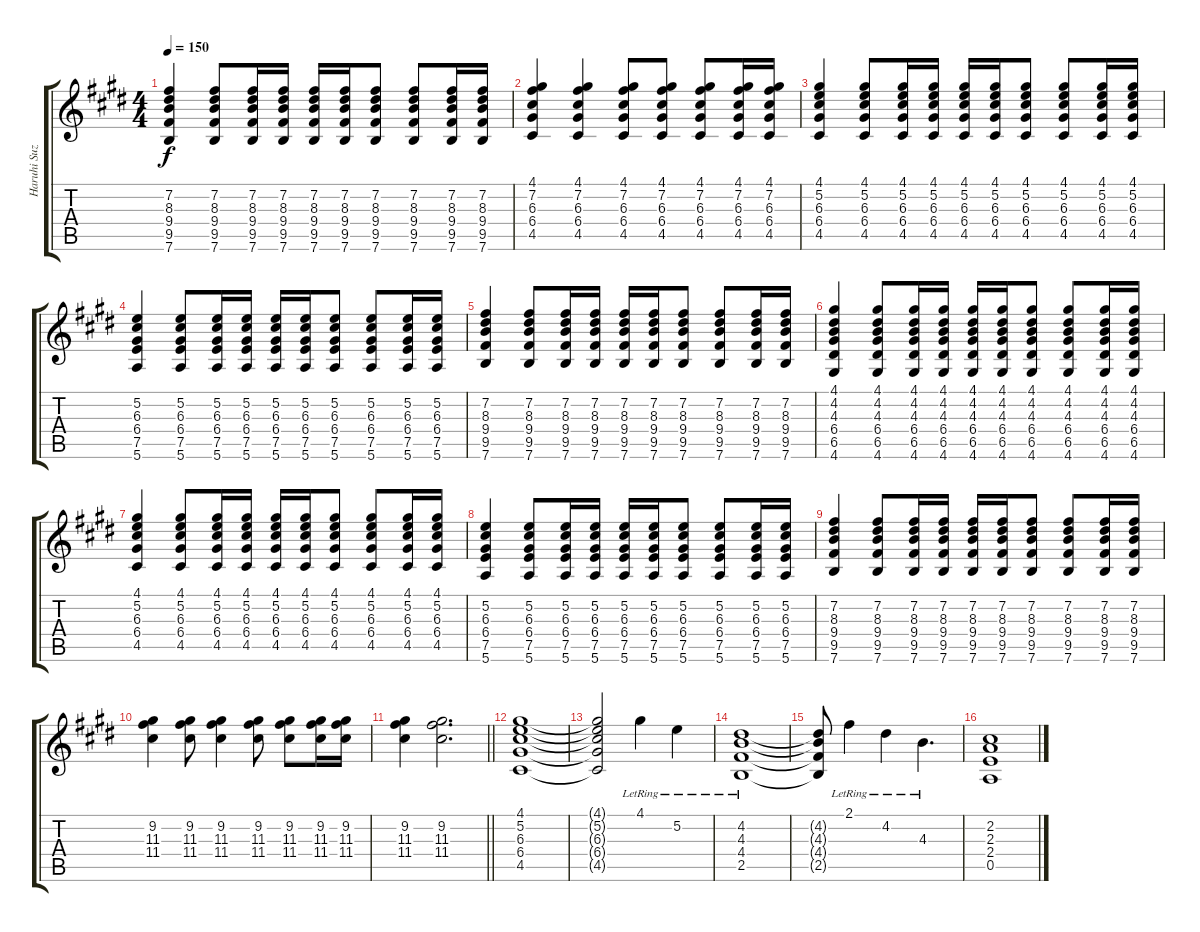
\track ("Haruhi Suzumiya (Rhythm Guitar)" "Haruhi Suz") {instrument distortionguitar}
\staff {score tabs}
\tuning (E4 B3 G3 D3 A2 E2) {hide}
\ts (4 4)
\tempo 150
\clef g2
\ks c#minor
(7.2 8.3 9.4 9.5 7.6).4{dy f} (7.2 8.3 9.4 9.5 7.6).8 (7.2 8.3 9.4 9.5 7.6).16 (7.2 8.3 9.4 9.5 7.6).16 (7.2 8.3 9.4 9.5 7.6).16 (7.2 8.3 9.4 9.5 7.6).16 (7.2 8.3 9.4 9.5 7.6).8 (7.2 8.3 9.4 9.5 7.6).8 (7.2 8.3 9.4 9.5 7.6).16 (7.2 8.3 9.4 9.5 7.6).16 |
(4.1 7.2 6.3 6.4 4.5).4 (4.1 7.2 6.3 6.4 4.5).4 (4.1 7.2 6.3 6.4 4.5).8 (4.1 7.2 6.3 6.4 4.5).8 (4.1 7.2 6.3 6.4 4.5).8 (4.1 7.2 6.3 6.4 4.5).16 (4.1 7.2 6.3 6.4 4.5).16 |
(4.1 5.2 6.3 6.4 4.5).4 (4.1 5.2 6.3 6.4 4.5).8 (4.1 5.2 6.3 6.4 4.5).16 (4.1 5.2 6.3 6.4 4.5).16 (4.1 5.2 6.3 6.4 4.5).16 (4.1 5.2 6.3 6.4 4.5).16 (4.1 5.2 6.3 6.4 4.5).8 (4.1 5.2 6.3 6.4 4.5).8 (4.1 5.2 6.3 6.4 4.5).16 (4.1 5.2 6.3 6.4 4.5).16 |
(5.2 6.3 6.4 7.5 5.6).4 (5.2 6.3 6.4 7.5 5.6).8 (5.2 6.3 6.4 7.5 5.6).16 (5.2 6.3 6.4 7.5 5.6).16 (5.2 6.3 6.4 7.5 5.6).16 (5.2 6.3 6.4 7.5 5.6).16 (5.2 6.3 6.4 7.5 5.6).8 (5.2 6.3 6.4 7.5 5.6).8 (5.2 6.3 6.4 7.5 5.6).16 (5.2 6.3 6.4 7.5 5.6).16 |
(7.2 8.3 9.4 9.5 7.6).4 (7.2 8.3 9.4 9.5 7.6).8 (7.2 8.3 9.4 9.5 7.6).16 (7.2 8.3 9.4 9.5 7.6).16 (7.2 8.3 9.4 9.5 7.6).16 (7.2 8.3 9.4 9.5 7.6).16 (7.2 8.3 9.4 9.5 7.6).8 (7.2 8.3 9.4 9.5 7.6).8 (7.2 8.3 9.4 9.5 7.6).16 (7.2 8.3 9.4 9.5 7.6).16 |
(4.1 4.2 4.3 6.4 6.5 4.6).4 (4.1 4.2 4.3 6.4 6.5 4.6).8 (4.1 4.2 4.3 6.4 6.5 4.6).16 (4.1 4.2 4.3 6.4 6.5 4.6).16 (4.1 4.2 4.3 6.4 6.5 4.6).16 (4.1 4.2 4.3 6.4 6.5 4.6).16 (4.1 4.2 4.3 6.4 6.5 4.6).8 (4.1 4.2 4.3 6.4 6.5 4.6).8 (4.1 4.2 4.3 6.4 6.5 4.6).16 (4.1 4.2 4.3 6.4 6.5 4.6).16 |
(4.1 5.2 6.3 6.4 4.5).4 (4.1 5.2 6.3 6.4 4.5).8 (4.1 5.2 6.3 6.4 4.5).16 (4.1 5.2 6.3 6.4 4.5).16 (4.1 5.2 6.3 6.4 4.5).16 (4.1 5.2 6.3 6.4 4.5).16 (4.1 5.2 6.3 6.4 4.5).8 (4.1 5.2 6.3 6.4 4.5).8 (4.1 5.2 6.3 6.4 4.5).16 (4.1 5.2 6.3 6.4 4.5).16 |
(5.2 6.3 6.4 7.5 5.6).4 (5.2 6.3 6.4 7.5 5.6).8 (5.2 6.3 6.4 7.5 5.6).16 (5.2 6.3 6.4 7.5 5.6).16 (5.2 6.3 6.4 7.5 5.6).16 (5.2 6.3 6.4 7.5 5.6).16 (5.2 6.3 6.4 7.5 5.6).8 (5.2 6.3 6.4 7.5 5.6).8 (5.2 6.3 6.4 7.5 5.6).16 (5.2 6.3 6.4 7.5 5.6).16 |
(7.2 8.3 9.4 9.5 7.6).4 (7.2 8.3 9.4 9.5 7.6).8 (7.2 8.3 9.4 9.5 7.6).16 (7.2 8.3 9.4 9.5 7.6).16 (7.2 8.3 9.4 9.5 7.6).16 (7.2 8.3 9.4 9.5 7.6).16 (7.2 8.3 9.4 9.5 7.6).8 (7.2 8.3 9.4 9.5 7.6).8 (7.2 8.3 9.4 9.5 7.6).16 (7.2 8.3 9.4 9.5 7.6).16 |
(9.2 11.3 11.4).4 (9.2 11.3 11.4).8 (9.2 11.3 11.4).4 (9.2 11.3 11.4).8 (9.2 11.3 11.4).8 (9.2 11.3 11.4).16 (9.2 11.3 11.4).16 |
\barLineRight lightlight
(9.2 11.3 11.4).4 (9.2 11.3 11.4).2{d} |
(4.1 5.2 6.3 6.4 4.5).1 |
(4.1{t} 5.2{t} 6.3{t} 6.4{t} 4.5{t}).2 4.1{lr}.4 5.2{lr}.4 |
(4.2{lr} 4.3{lr} 4.4{lr} 2.5{lr}).1 |
(4.2{t} 4.3{t} 4.4{t} 2.5{t}).8 2.1{lr}.4 4.2{lr}.4 4.3{lr}.4{d} |
(2.2 2.3 2.4 0.5).1
